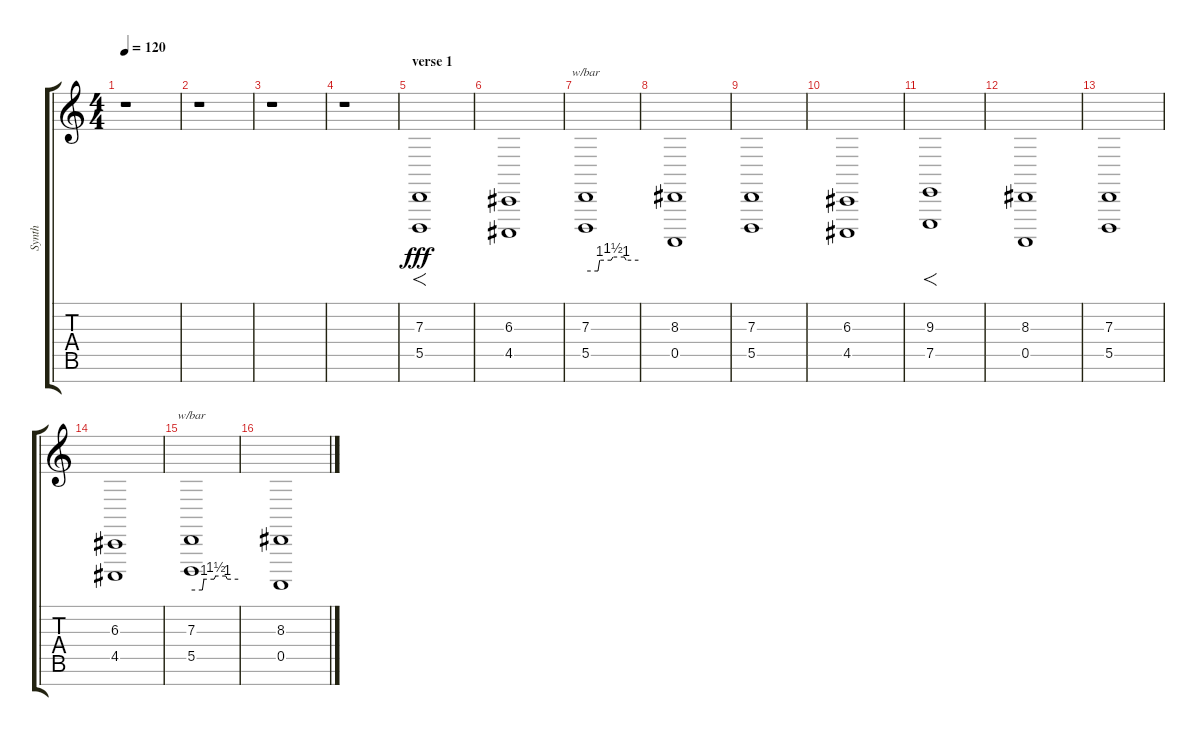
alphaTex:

\track ("Synth" "Synth") {instrument lead2sawtooth}
\staff {score tabs}
\tuning (E2 B1 G1 D1 A0 E0 E3) {hide}
\ts (4 4)
\tempo 120
\clef g2
\ks c
r.1{dy fff} |
r.1 |
r.1 |
r.1 |
\section ("" "verse 1")
(7.3 5.5).1{f} |
(6.3 4.5).1 |
(7.3 5.5).1{tbe (custom default 0 0 14 0 16 4 29 4 31 6 44 6 46 4 60 4)} |
(8.3 0.5).1 |
(7.3 5.5).1 |
(6.3 4.5).1 |
(9.3 7.5).1{f} |
(8.3 0.5).1 |
(7.3 5.5).1 |
(6.3 4.5).1 |
(7.3 5.5).1{tbe (custom default 0 0 14 0 16 4 29 4 31 6 44 6 46 4 60 4)} |
(8.3 0.5).1
